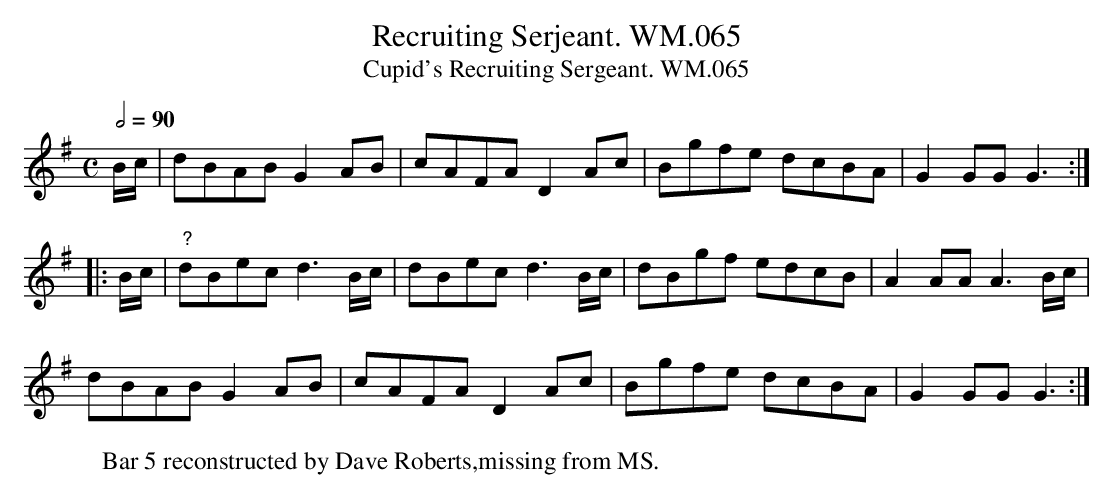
X:1
T:Recruiting Serjeant. WM.065
T:Cupid's Recruiting Sergeant. WM.065
M:C
L:1/8
Q:1/2=90
K:G
B/c/|dBAB G2AB|cAFAD2Ac|Bgfe dcBA|G2GGG3:|
|:B/c/|"?"dBecd3B/c/|dBecd3B/c/|dBgf edcB|A2AAA3B/c/|
dBABG2AB|cAFAD2Ac|Bgfe dcBA|G2GGG3:|
W:Bar 5 reconstructed by Dave Roberts,missing from MS.
